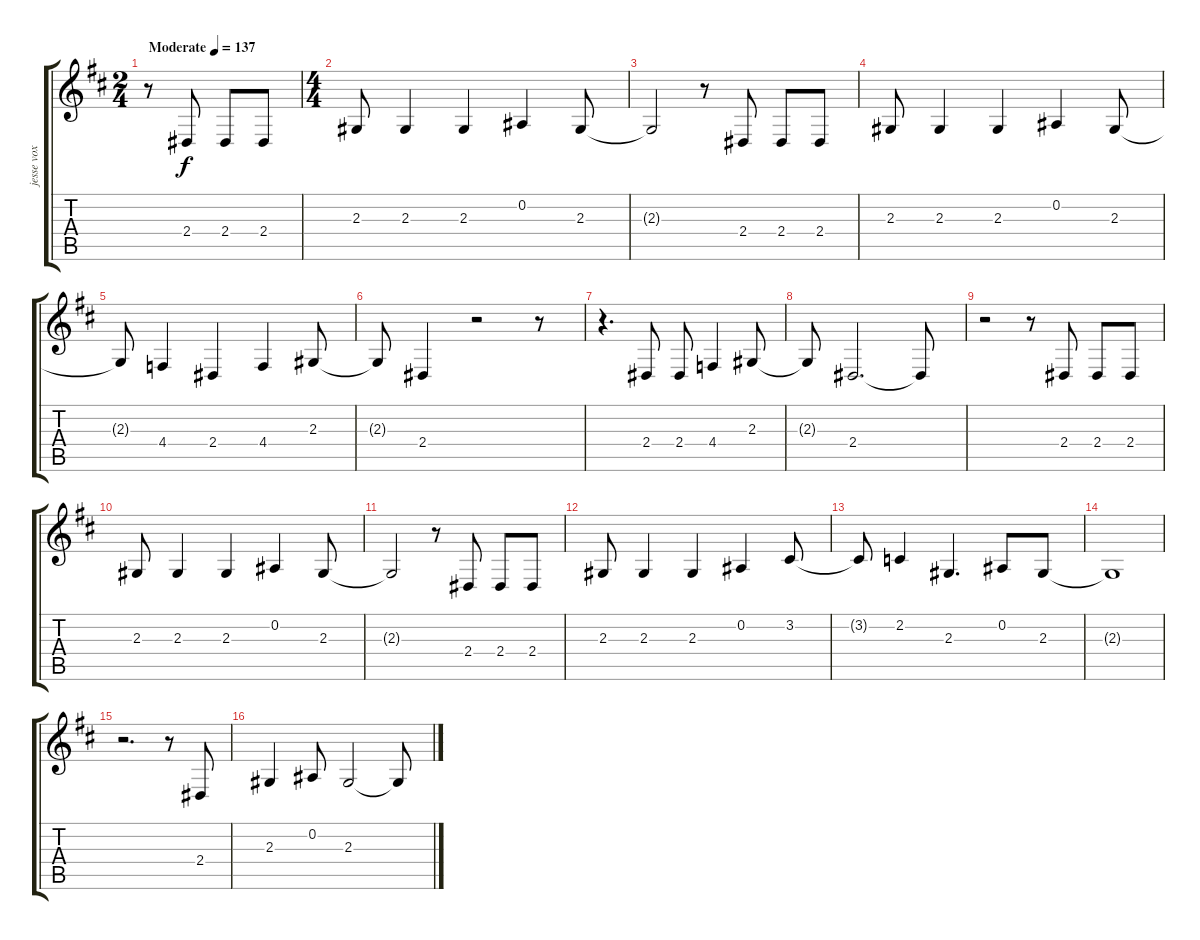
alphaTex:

\track ("jesse vox" "jesse vox") {instrument viola}
\staff {score tabs}
\tuning (Eb4 Bb3 Gb3 Db3 Ab2 Eb2) {hide}
\ts (2 4)
\tempo (137 "Moderate")
\clef g2
\ks d
r.8{dy f instrument viola} 2.4.8 2.4.8 2.4.8 |
\ts (4 4)
2.3.8 2.3.4 2.3.4 0.2.4 2.3.8 |
2.3{t}.2 r.8 2.4.8 2.4.8 2.4.8 |
2.3.8 2.3.4 2.3.4 0.2.4 2.3.8 |
2.3{t}.8 4.4.4 2.4.4 4.4.4 2.3.8 |
2.3{t}.8 2.4.4 r.2 r.8 |
r.4{d} 2.4.8 2.4.8 4.4.4 2.3.8 |
2.3{t}.8 2.4.2{d} 2.4{t}.8 |
r.2 r.8 2.4.8 2.4.8 2.4.8 |
2.3.8 2.3.4 2.3.4 0.2.4 2.3.8 |
2.3{t}.2 r.8 2.4.8 2.4.8 2.4.8 |
2.3.8 2.3.4 2.3.4 0.2.4 3.2.8 |
3.2{t}.8 2.2.4 2.3.4{d} 0.2.8 2.3.8 |
2.3{t}.1 |
r.2{d} r.8 2.4.8 |
2.3.4 0.2.8 2.3.2 2.3{t}.8
